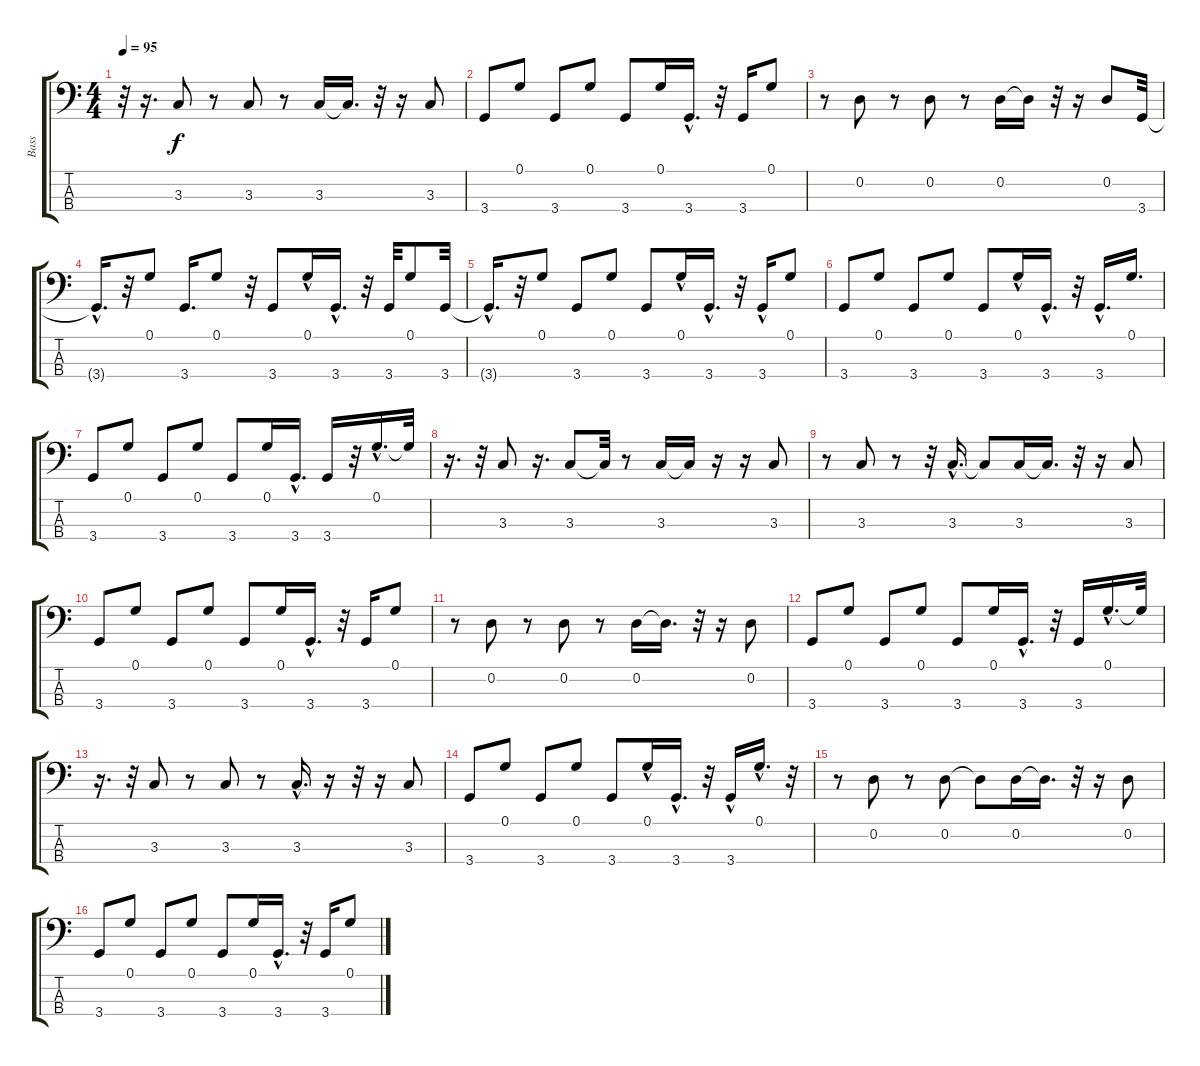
\track ("Bass" "Bass") {instrument electricbassfinger}
\staff {score tabs}
\tuning (G2 D2 A1 E1) {hide}
\ts (4 4)
\tempo 95
\clef f4
\ks c
r.32{dy f instrument electricbassfinger} r.16{d} 3.3.8 r.8 3.3.8 r.8 3.3.16 3.3{t}.16{d} r.32 r.16 3.3.8 |
3.4.8 0.1.8 3.4.8 0.1.8 3.4.8 0.1.16 3.4{hac}.16{d} r.32 3.4.16 0.1.8 |
r.8 0.2.8 r.8 0.2.8 r.8 0.2.16 0.2{t}.16 r.32 r.16 0.2.8 3.4.32 |
3.4{hac t}.16{d} r.32 0.1.8 3.4.16{d} 0.1.8 r.32 3.4.8 0.1{hac}.16 3.4{hac}.16{d} r.32 3.4.32 0.1.8 3.4.32 |
3.4{hac t}.16{d} r.32 0.1.8 3.4.8 0.1.8 3.4.8 0.1{hac}.16 3.4{hac}.16{d} r.32 3.4{hac}.16 0.1.8 |
3.4.8 0.1.8 3.4.8 0.1.8 3.4.8 0.1{hac}.16 3.4{hac}.16{d} r.32 3.4{hac}.16{d} 0.1.16{d} |
3.4.8 0.1.8 3.4.8 0.1.8 3.4.8 0.1.16 3.4{hac}.16{d} 3.4.16 r.32 0.1{hac}.16{d} 0.1{t}.32 |
r.16{d} r.32 3.3.8 r.16{d} 3.3.8 3.3{t}.32 r.8 3.3.16 3.3{t}.16 r.16 r.16 3.3.8 |
r.8 3.3.8 r.8 r.32 3.3{hac}.16{d} 3.3{t}.8 3.3.16 3.3{t}.16{d} r.32 r.16 3.3.8 |
3.4.8 0.1.8 3.4.8 0.1.8 3.4.8 0.1.16 3.4{hac}.16{d} r.32 3.4.16 0.1.8 |
r.8 0.2.8 r.8 0.2.8 r.8 0.2.16 0.2{t}.16{d} r.32 r.16 0.2.8 |
3.4.8 0.1.8 3.4.8 0.1.8 3.4.8 0.1.16 3.4{hac}.16{d} r.32 3.4.16 0.1{hac}.16{d} 0.1{t}.32 |
r.16{d} r.32 3.3.8 r.8 3.3.8 r.8 3.3{hac}.16{d} r.16 r.32 r.16 3.3.8 |
3.4.8 0.1.8 3.4.8 0.1.8 3.4.8 0.1{hac}.16 3.4{hac}.16{d} r.32 3.4{hac}.16 0.1{hac}.16{d} r.32 |
r.8 0.2.8 r.8 0.2.8 0.2{t}.8 0.2.16 0.2{t}.16{d} r.32 r.16 0.2.8 |
3.4.8 0.1.8 3.4.8 0.1.8 3.4.8 0.1.16 3.4{hac}.16{d} r.32 3.4.16 0.1.8
